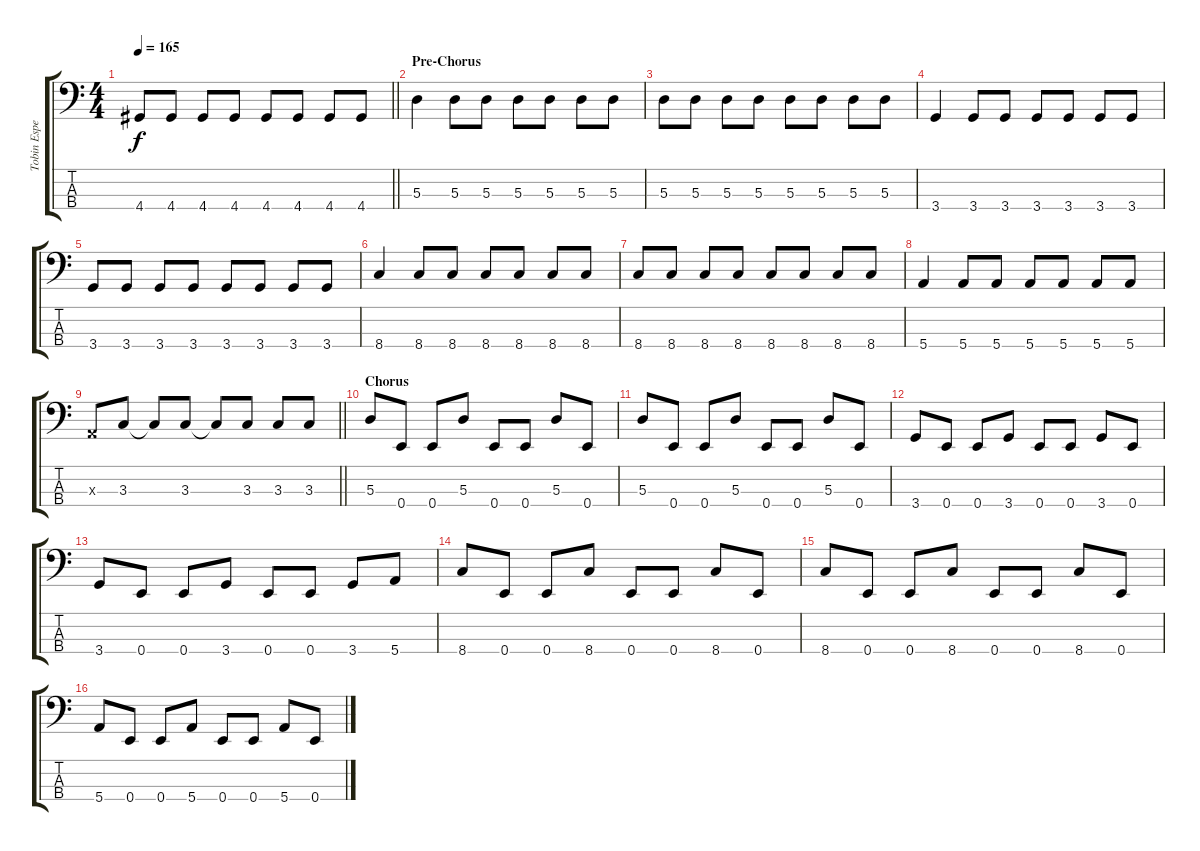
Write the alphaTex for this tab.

\track ("Tobin Esperance " "Tobin Espe") {instrument electricbassfinger}
\staff {score tabs}
\tuning (G2 D2 A1 E1) {hide}
\ts (4 4)
\tempo 165
\clef f4
\barLineRight lightlight
\ks c
4.4.8{dy f} 4.4.8 4.4.8 4.4.8 4.4.8 4.4.8 4.4.8 4.4.8 |
\section ("" "Pre-Chorus")
5.3.4 5.3.8 5.3.8 5.3.8 5.3.8 5.3.8 5.3.8 |
5.3.8 5.3.8 5.3.8 5.3.8 5.3.8 5.3.8 5.3.8 5.3.8 |
3.4.4 3.4.8 3.4.8 3.4.8 3.4.8 3.4.8 3.4.8 |
3.4.8 3.4.8 3.4.8 3.4.8 3.4.8 3.4.8 3.4.8 3.4.8 |
8.4.4 8.4.8 8.4.8 8.4.8 8.4.8 8.4.8 8.4.8 |
8.4.8 8.4.8 8.4.8 8.4.8 8.4.8 8.4.8 8.4.8 8.4.8 |
5.4.4 5.4.8 5.4.8 5.4.8 5.4.8 5.4.8 5.4.8 |
\barLineRight lightlight
0.3{x}.8 3.3.8 3.3{t}.8 3.3.8 3.3{t}.8 3.3.8 3.3.8 3.3.8 |
\section ("" "Chorus")
5.3.8 0.4.8 0.4.8 5.3.8 0.4.8 0.4.8 5.3.8 0.4.8 |
5.3.8 0.4.8 0.4.8 5.3.8 0.4.8 0.4.8 5.3.8 0.4.8 |
3.4.8 0.4.8 0.4.8 3.4.8 0.4.8 0.4.8 3.4.8 0.4.8 |
3.4.8 0.4.8 0.4.8 3.4.8 0.4.8 0.4.8 3.4.8 5.4.8 |
8.4.8 0.4.8 0.4.8 8.4.8 0.4.8 0.4.8 8.4.8 0.4.8 |
8.4.8 0.4.8 0.4.8 8.4.8 0.4.8 0.4.8 8.4.8 0.4.8 |
5.4.8 0.4.8 0.4.8 5.4.8 0.4.8 0.4.8 5.4.8 0.4.8
